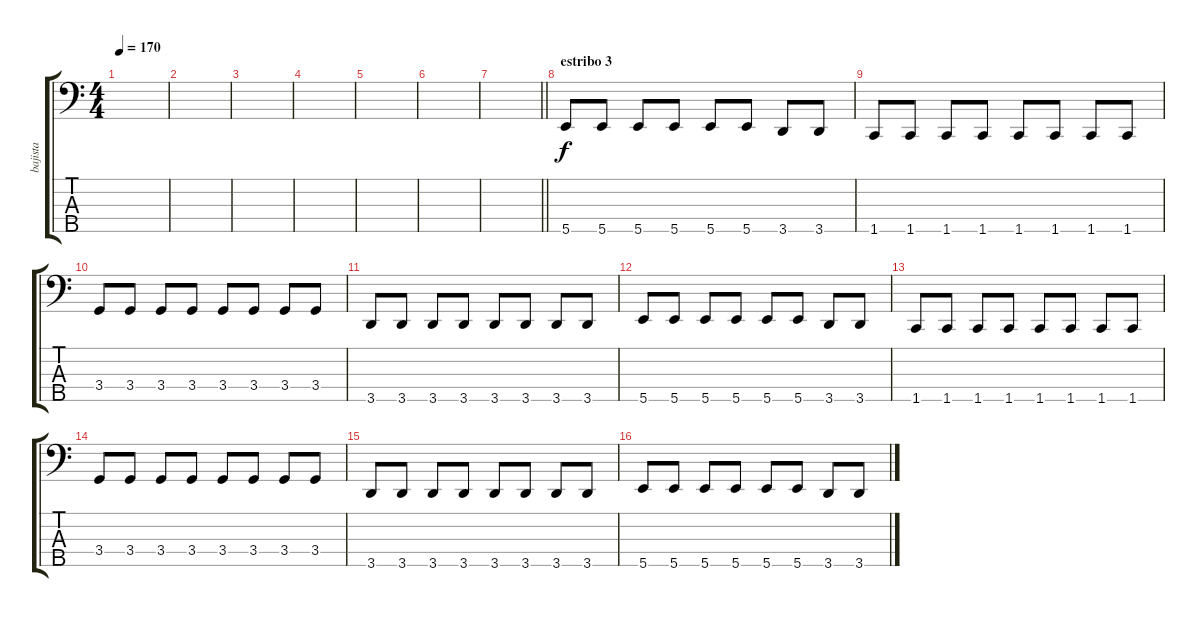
\track ("bajista" "bajista") {instrument electricbassfinger}
\staff {score tabs}
\tuning (G2 D2 A1 E1 B0) {hide}
\ts (4 4)
\tempo 170
\clef f4
\ks c
|
|
|
|
|
|
\barLineRight lightlight
|
\section ("" "estribo 3")
5.5.8 5.5.8 5.5.8 5.5.8 5.5.8 5.5.8 3.5.8 3.5.8 |
1.5.8 1.5.8 1.5.8 1.5.8 1.5.8 1.5.8 1.5.8 1.5.8 |
3.4.8 3.4.8 3.4.8 3.4.8 3.4.8 3.4.8 3.4.8 3.4.8 |
3.5.8 3.5.8 3.5.8 3.5.8 3.5.8 3.5.8 3.5.8 3.5.8 |
5.5.8 5.5.8 5.5.8 5.5.8 5.5.8 5.5.8 3.5.8 3.5.8 |
1.5.8 1.5.8 1.5.8 1.5.8 1.5.8 1.5.8 1.5.8 1.5.8 |
3.4.8 3.4.8 3.4.8 3.4.8 3.4.8 3.4.8 3.4.8 3.4.8 |
3.5.8 3.5.8 3.5.8 3.5.8 3.5.8 3.5.8 3.5.8 3.5.8 |
5.5.8 5.5.8 5.5.8 5.5.8 5.5.8 5.5.8 3.5.8 3.5.8
